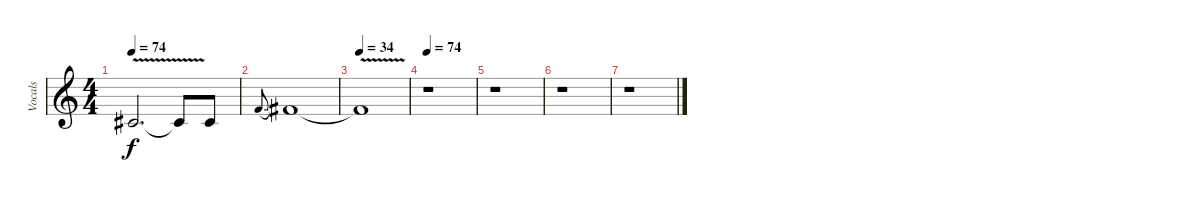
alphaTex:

\track ("Vocals" "Vocals") {instrument tenorsax}
\staff {score}
\tuning (E4 B3 G3 D3 A2 E2) {hide}
\ts (4 4)
\tempo 74
\clef g2
\ks c
6.3{v}.2{d dy f} 6.3{t}.8 6.3.8 |
10.3{sl}.8{gr onbeat} 11.3.1 |
\tempo 34
11.3{v t}.1{volume 2} |
\tempo 74
r.1 |
r.1 |
r.1 |
r.1
